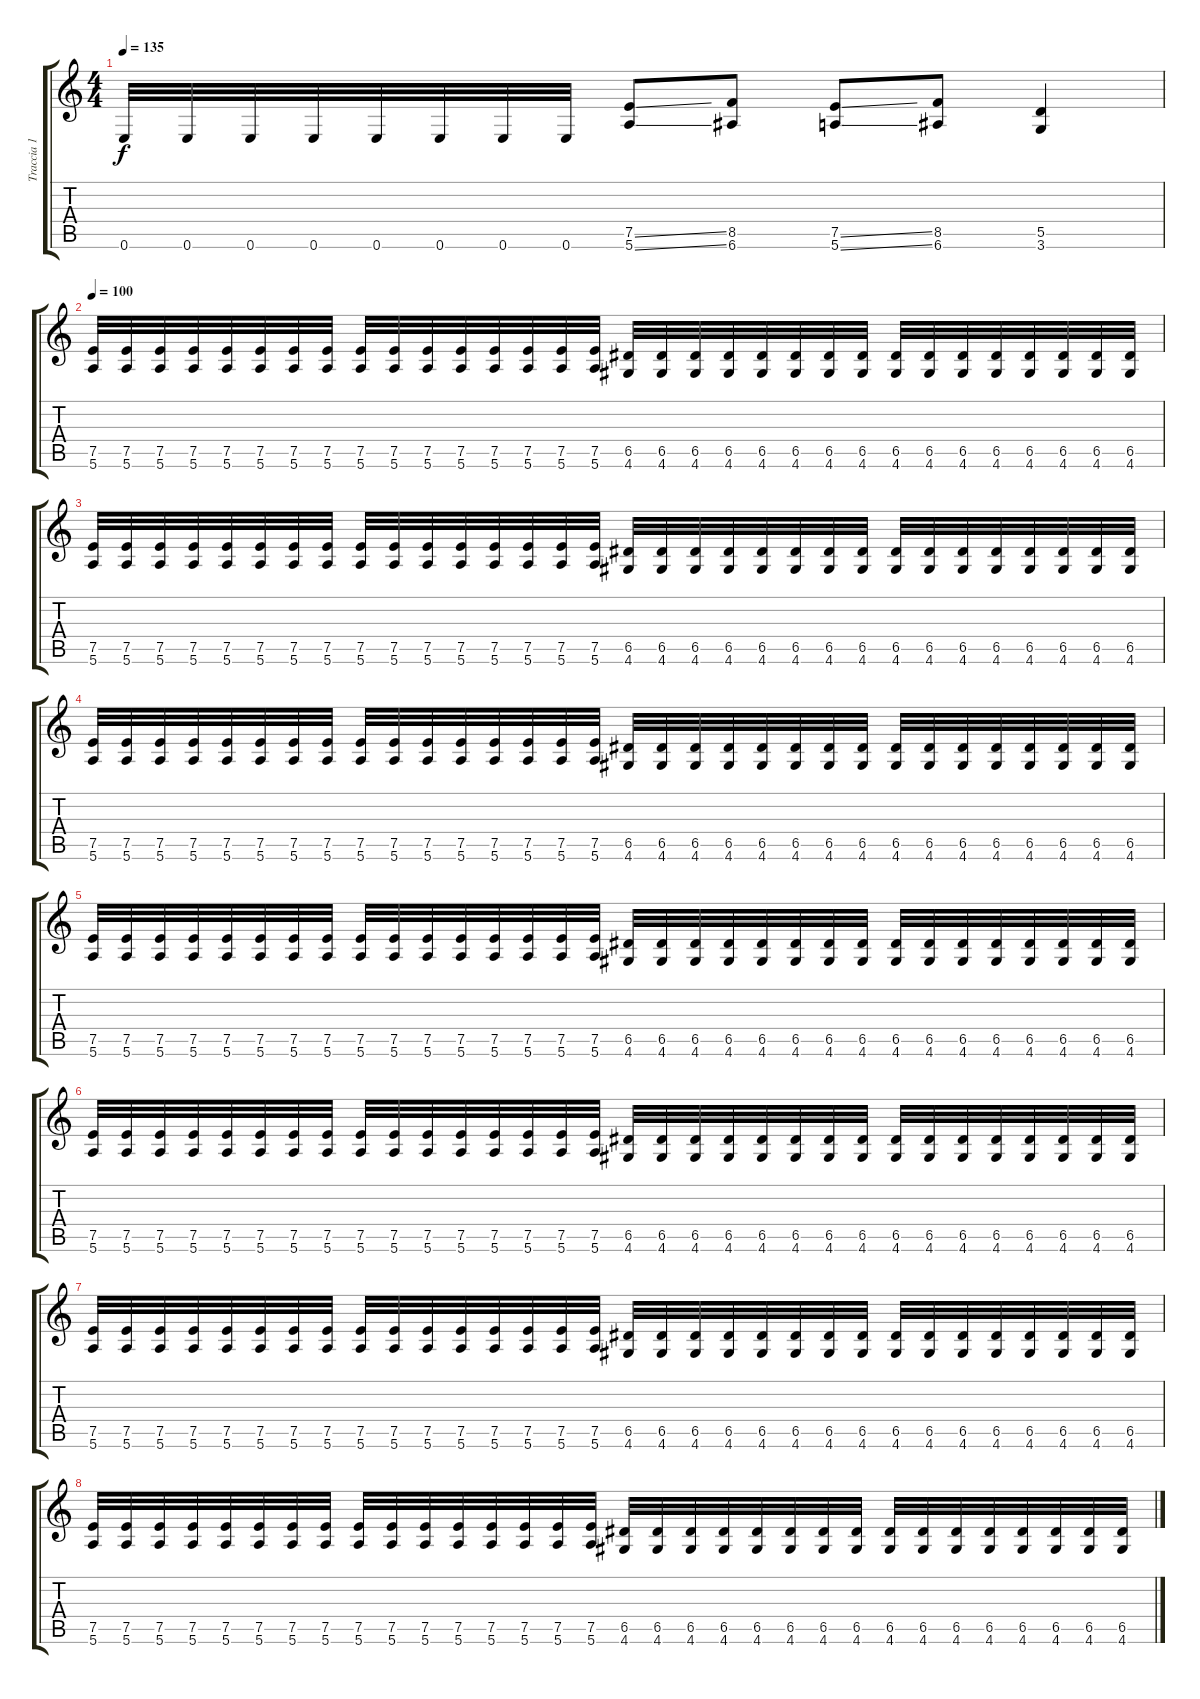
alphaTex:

\track ("Traccia 1" "Traccia 1") {instrument distortionguitar}
\staff {score tabs}
\tuning (E4 B3 G3 D3 A2 E2) {hide}
\ts (4 4)
\tempo 135
\clef g2
\ks c
0.6.32{dy f} 0.6.32 0.6.32 0.6.32 0.6.32 0.6.32 0.6.32 0.6.32 (7.5{ss} 5.6{ss}).8 (8.5 6.6).8 (7.5{ss} 5.6{ss}).8 (8.5 6.6).8 (5.5 3.6).4 |
\tempo 100
(7.5 5.6).32 (7.5 5.6).32 (7.5 5.6).32 (7.5 5.6).32 (7.5 5.6).32 (7.5 5.6).32 (7.5 5.6).32 (7.5 5.6).32 (7.5 5.6).32 (7.5 5.6).32 (7.5 5.6).32 (7.5 5.6).32 (7.5 5.6).32 (7.5 5.6).32 (7.5 5.6).32 (7.5 5.6).32 (6.5 4.6).32 (6.5 4.6).32 (6.5 4.6).32 (6.5 4.6).32 (6.5 4.6).32 (6.5 4.6).32 (6.5 4.6).32 (6.5 4.6).32 (6.5 4.6).32 (6.5 4.6).32 (6.5 4.6).32 (6.5 4.6).32 (6.5 4.6).32 (6.5 4.6).32 (6.5 4.6).32 (6.5 4.6).32 |
(7.5 5.6).32 (7.5 5.6).32 (7.5 5.6).32 (7.5 5.6).32 (7.5 5.6).32 (7.5 5.6).32 (7.5 5.6).32 (7.5 5.6).32 (7.5 5.6).32 (7.5 5.6).32 (7.5 5.6).32 (7.5 5.6).32 (7.5 5.6).32 (7.5 5.6).32 (7.5 5.6).32 (7.5 5.6).32 (6.5 4.6).32 (6.5 4.6).32 (6.5 4.6).32 (6.5 4.6).32 (6.5 4.6).32 (6.5 4.6).32 (6.5 4.6).32 (6.5 4.6).32 (6.5 4.6).32 (6.5 4.6).32 (6.5 4.6).32 (6.5 4.6).32 (6.5 4.6).32 (6.5 4.6).32 (6.5 4.6).32 (6.5 4.6).32 |
(7.5 5.6).32 (7.5 5.6).32 (7.5 5.6).32 (7.5 5.6).32 (7.5 5.6).32 (7.5 5.6).32 (7.5 5.6).32 (7.5 5.6).32 (7.5 5.6).32 (7.5 5.6).32 (7.5 5.6).32 (7.5 5.6).32 (7.5 5.6).32 (7.5 5.6).32 (7.5 5.6).32 (7.5 5.6).32 (6.5 4.6).32 (6.5 4.6).32 (6.5 4.6).32 (6.5 4.6).32 (6.5 4.6).32 (6.5 4.6).32 (6.5 4.6).32 (6.5 4.6).32 (6.5 4.6).32 (6.5 4.6).32 (6.5 4.6).32 (6.5 4.6).32 (6.5 4.6).32 (6.5 4.6).32 (6.5 4.6).32 (6.5 4.6).32 |
(7.5 5.6).32 (7.5 5.6).32 (7.5 5.6).32 (7.5 5.6).32 (7.5 5.6).32 (7.5 5.6).32 (7.5 5.6).32 (7.5 5.6).32 (7.5 5.6).32 (7.5 5.6).32 (7.5 5.6).32 (7.5 5.6).32 (7.5 5.6).32 (7.5 5.6).32 (7.5 5.6).32 (7.5 5.6).32 (6.5 4.6).32 (6.5 4.6).32 (6.5 4.6).32 (6.5 4.6).32 (6.5 4.6).32 (6.5 4.6).32 (6.5 4.6).32 (6.5 4.6).32 (6.5 4.6).32 (6.5 4.6).32 (6.5 4.6).32 (6.5 4.6).32 (6.5 4.6).32 (6.5 4.6).32 (6.5 4.6).32 (6.5 4.6).32 |
(7.5 5.6).32 (7.5 5.6).32 (7.5 5.6).32 (7.5 5.6).32 (7.5 5.6).32 (7.5 5.6).32 (7.5 5.6).32 (7.5 5.6).32 (7.5 5.6).32 (7.5 5.6).32 (7.5 5.6).32 (7.5 5.6).32 (7.5 5.6).32 (7.5 5.6).32 (7.5 5.6).32 (7.5 5.6).32 (6.5 4.6).32 (6.5 4.6).32 (6.5 4.6).32 (6.5 4.6).32 (6.5 4.6).32 (6.5 4.6).32 (6.5 4.6).32 (6.5 4.6).32 (6.5 4.6).32 (6.5 4.6).32 (6.5 4.6).32 (6.5 4.6).32 (6.5 4.6).32 (6.5 4.6).32 (6.5 4.6).32 (6.5 4.6).32 |
(7.5 5.6).32 (7.5 5.6).32 (7.5 5.6).32 (7.5 5.6).32 (7.5 5.6).32 (7.5 5.6).32 (7.5 5.6).32 (7.5 5.6).32 (7.5 5.6).32 (7.5 5.6).32 (7.5 5.6).32 (7.5 5.6).32 (7.5 5.6).32 (7.5 5.6).32 (7.5 5.6).32 (7.5 5.6).32 (6.5 4.6).32 (6.5 4.6).32 (6.5 4.6).32 (6.5 4.6).32 (6.5 4.6).32 (6.5 4.6).32 (6.5 4.6).32 (6.5 4.6).32 (6.5 4.6).32 (6.5 4.6).32 (6.5 4.6).32 (6.5 4.6).32 (6.5 4.6).32 (6.5 4.6).32 (6.5 4.6).32 (6.5 4.6).32 |
(7.5 5.6).32 (7.5 5.6).32 (7.5 5.6).32 (7.5 5.6).32 (7.5 5.6).32 (7.5 5.6).32 (7.5 5.6).32 (7.5 5.6).32 (7.5 5.6).32 (7.5 5.6).32 (7.5 5.6).32 (7.5 5.6).32 (7.5 5.6).32 (7.5 5.6).32 (7.5 5.6).32 (7.5 5.6).32 (6.5 4.6).32 (6.5 4.6).32 (6.5 4.6).32 (6.5 4.6).32 (6.5 4.6).32 (6.5 4.6).32 (6.5 4.6).32 (6.5 4.6).32 (6.5 4.6).32 (6.5 4.6).32 (6.5 4.6).32 (6.5 4.6).32 (6.5 4.6).32 (6.5 4.6).32 (6.5 4.6).32 (6.5 4.6).32
